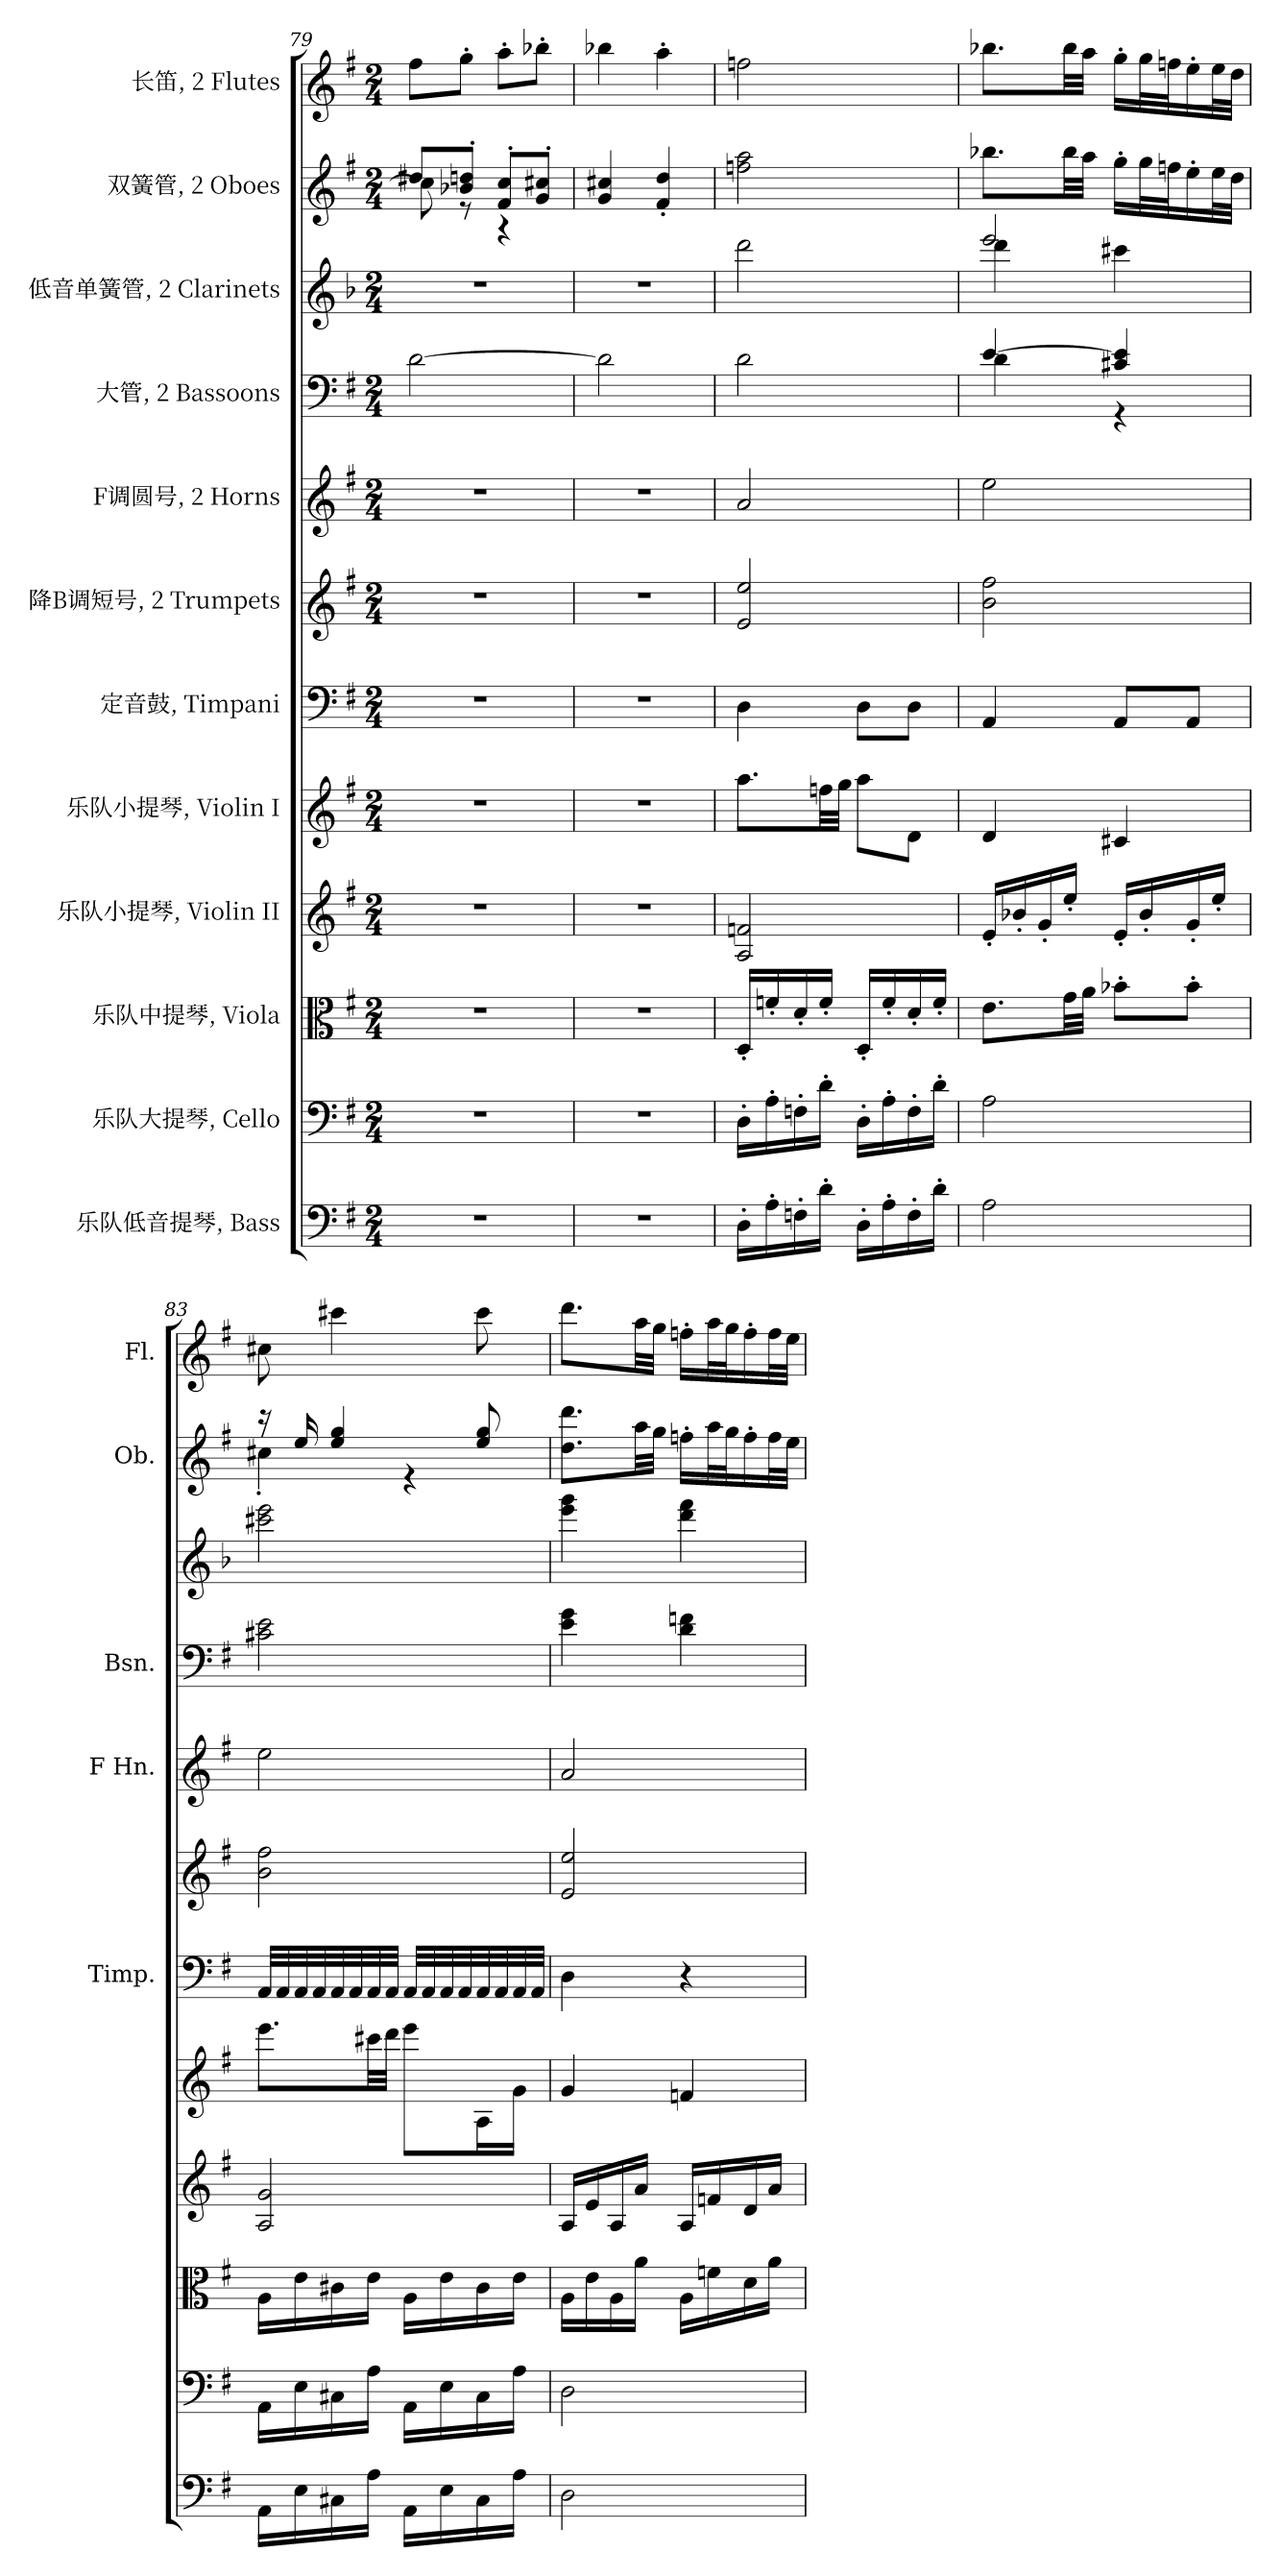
**kern	**kern	**kern	**kern	**kern	**kern	**kern	**kern	**kern	**kern	**kern	**kern
*part12	*part11	*part10	*part9	*part8	*part7	*part6	*part5	*part4	*part3	*part2	*part1
*staff12	*staff11	*staff10	*staff9	*staff8	*staff7	*staff6	*staff5	*staff4	*staff3	*staff2	*staff1
*I"乐队低音提琴, Bass	*I"乐队大提琴, Cello	*I"乐队中提琴, Viola	*I"乐队小提琴, Violin II	*I"乐队小提琴, Violin I	*I"定音鼓, Timpani	*I"降B调短号, 2 Trumpets	*I"F调圆号, 2 Horns	*I"大管, 2 Bassoons	*I"低音单簧管, 2 Clarinets	*I"双簧管, 2 Oboes	*I"长笛, 2 Flutes
*	*	*	*	*	*I'Timp.	*	*I'F Hn.	*I'Bsn.	*	*I'Ob.	*I'Fl.
*clefF4	*clefF4	*clefC3	*clefG2	*clefG2	*clefF4	*clefG2	*clefG2	*clefF4	*clefG2	*clefG2	*clefG2
*ITrd7c12	*	*	*	*	*	*ITrd1c2	*ITrd4c7	*	*ITrd8c14	*	*
*k[f#]	*k[f#]	*k[f#]	*k[f#]	*k[f#]	*k[f#]	*k[b-]	*k[]	*k[f#]	*k[b-]	*k[f#]	*k[f#]
*M2/4	*M2/4	*M2/4	*M2/4	*M2/4	*M2/4	*M2/4	*M2/4	*M2/4	*M2/4	*M2/4	*M2/4
=79	=79	=79	=79	=79	=79	=79	=79	=79	=79	=79	=79
*	*	*	*	*	*	*	*	*	*	*^	*
2r	2r	2r	2r	2r	2r	2r	2r	[2d\	2r	8dd#X/L	8cc\]	8ff#\L
.	.	.	.	.	.	.	.	.	.	8b-X/' 8ddn/'J	8r	8gg'\J
.	.	.	.	.	.	.	.	.	.	8f#/' 8cc/'L	4r	8aa'\L
.	.	.	.	.	.	.	.	.	.	8g/' 8cc#X/'J	.	8bb-X'\J
*	*	*	*	*	*	*	*	*	*	*v	*v	*
=80	=80	=80	=80	=80	=80	=80	=80	=80	=80	=80	=80
2r	2r	2r	2r	2r	2r	2r	2r	2d\]	2r	4g/ 4cc#X/	4bb-X\
.	.	.	.	.	.	.	.	.	.	4f#/' 4dd/'	4aa'\
=81	=81	=81	=81	=81	=81	=81	=81	=81	=81	=81	=81
16DD'\LL	16D'\LL	16D'/LL	2A/ 2fn/	8.aa\L	4D\	2d/ 2dd/	2d/	2d\	2dd\	2ffn\ 2aa\	2ffn\
16AA'\	16A'\	16fn'/	.	.	.	.	.	.	.	.	.
16FFn'\	16Fn'\	16d'/	.	.	.	.	.	.	.	.	.
16D'\JJ	16d'\JJ	16f'/JJ	.	32ffn\LL	.	.	.	.	.	.	.
.	.	.	.	32gg\JJJ	.	.	.	.	.	.	.
16DD'\LL	16D'\LL	16D'/LL	.	8aa\L	8D\L	.	.	.	.	.	.
16AA'\	16A'\	16f'/	.	.	.	.	.	.	.	.	.
16FF'\	16F'\	16d'/	.	8d\J	8D\J	.	.	.	.	.	.
16D'\JJ	16d'\JJ	16f'/JJ	.	.	.	.	.	.	.	.	.
!!LO:PB:g=z
=82	=82	=82	=82	=82	=82	=82	=82	=82	=82	=82	=82
*	*	*	*	*	*	*	*	*^	*^	*	*
2AA\	2A\	8.e\L	16e'/LL	4d/	4AA/	2a\ 2ee\	2a\	[4e/	4d\	2ee/	4dd\	8.bb-X\L	8.bb-X\L
.	.	.	16b-X'/	.	.	.	.	.	.	.	.	.	.
.	.	.	16g'/	.	.	.	.	.	.	.	.	.	.
.	.	32g\LL	16ee'/JJ	.	.	.	.	.	.	.	.	32bb-\LL	32bb-\LL
.	.	32a\JJJ	.	.	.	.	.	.	.	.	.	32aa\JJJ	32aa\JJJ
.	.	8b-X'\L	16e'/LL	4c#X/	8AA/L	.	.	4c#X/ 4e/]	4r	.	4cc#X\	16gg'\LL	16gg'\LL
.	.	.	16b-'/	.	.	.	.	.	.	.	.	32gg\L	32gg\L
.	.	.	.	.	.	.	.	.	.	.	.	32ffn\J	32ffn\J
.	.	8b-'\J	16g'/	.	8AA/J	.	.	.	.	.	.	16ee'\	16ee'\
.	.	.	16ee'/JJ	.	.	.	.	.	.	.	.	32ee\L	32ee\L
.	.	.	.	.	.	.	.	.	.	.	.	32dd\JJJ	32dd\JJJ
*	*	*	*	*	*	*	*	*v	*v	*	*	*	*
*	*	*	*	*	*	*	*	*	*v	*v	*	*
=83	=83	=83	=83	=83	=83	=83	=83	=83	=83	=83	=83
*	*	*	*	*	*	*	*	*	*	*^	*
16AAA\LL	16AA\LL	16A\LL	2A/ 2g/	8.eee\L	32AA/LLL	2a\ 2ee\	2a\	2c#X\ 2e\	2cc#X\ 2ee\	16r	4cc#X'\	8cc#X\
.	.	.	.	.	32AA/	.	.	.	.	.	.	.
16EE\	16E\	16e\	.	.	32AA/	.	.	.	.	16ee/	.	.
.	.	.	.	.	32AA/	.	.	.	.	.	.	.
16CC#X\	16C#X\	16c#X\	.	.	32AA/	.	.	.	.	4ee/ 4gg/	.	4ccc#X\
.	.	.	.	.	32AA/	.	.	.	.	.	.	.
16AA\JJ	16A\JJ	16e\JJ	.	32ccc#X\LL	32AA/	.	.	.	.	.	.	.
.	.	.	.	32ddd\JJJ	32AA/JJJ	.	.	.	.	.	.	.
16AAA\LL	16AA\LL	16A\LL	.	8eee\L	32AA/LLL	.	.	.	.	.	4r	.
.	.	.	.	.	32AA/	.	.	.	.	.	.	.
16EE\	16E\	16e\	.	.	32AA/	.	.	.	.	.	.	.
.	.	.	.	.	32AA/	.	.	.	.	.	.	.
16CC#\	16C#\	16c#\	.	16A\L	32AA/	.	.	.	.	8ee/ 8gg/	.	8ccc#\
.	.	.	.	.	32AA/	.	.	.	.	.	.	.
16AA\JJ	16A\JJ	16e\JJ	.	16g\JJ	32AA/	.	.	.	.	.	.	.
.	.	.	.	.	32AA/JJJ	.	.	.	.	.	.	.
*	*	*	*	*	*	*	*	*	*	*v	*v	*
!!LO:PB:g=z
=84	=84	=84	=84	=84	=84	=84	=84	=84	=84	=84	=84
2DD\	2D\	16A\LL	16A/LL	4g/	4D\	2d/ 2dd/	2d/	4e\ 4g\	4ee\ 4gg\	8.dd\ 8.ddd\L	8.ddd\L
.	.	16e\	16e/	.	.	.	.	.	.	.	.
.	.	16A\	16A/	.	.	.	.	.	.	.	.
.	.	16a\JJ	16a/JJ	.	.	.	.	.	.	32aa\LL	32aa\LL
.	.	.	.	.	.	.	.	.	.	32gg\JJJ	32gg\JJJ
.	.	16A\LL	16A/LL	4fn/	4r	.	.	4d\ 4fn\	4dd\ 4ff\	16ffn'\LL	16ffn'\LL
.	.	16fn\	16fn/	.	.	.	.	.	.	32aa\L	32aa\L
.	.	.	.	.	.	.	.	.	.	32gg\J	32gg\J
.	.	16d\	16d/	.	.	.	.	.	.	16ff'\	16ff'\
.	.	16a\JJ	16a/JJ	.	.	.	.	.	.	32ff\L	32ff\L
.	.	.	.	.	.	.	.	.	.	32ee\JJJ	32ee\JJJ
=	=	=	=	=	=	=	=	=	=	=	=
*-	*-	*-	*-	*-	*-	*-	*-	*-	*-	*-	*-
